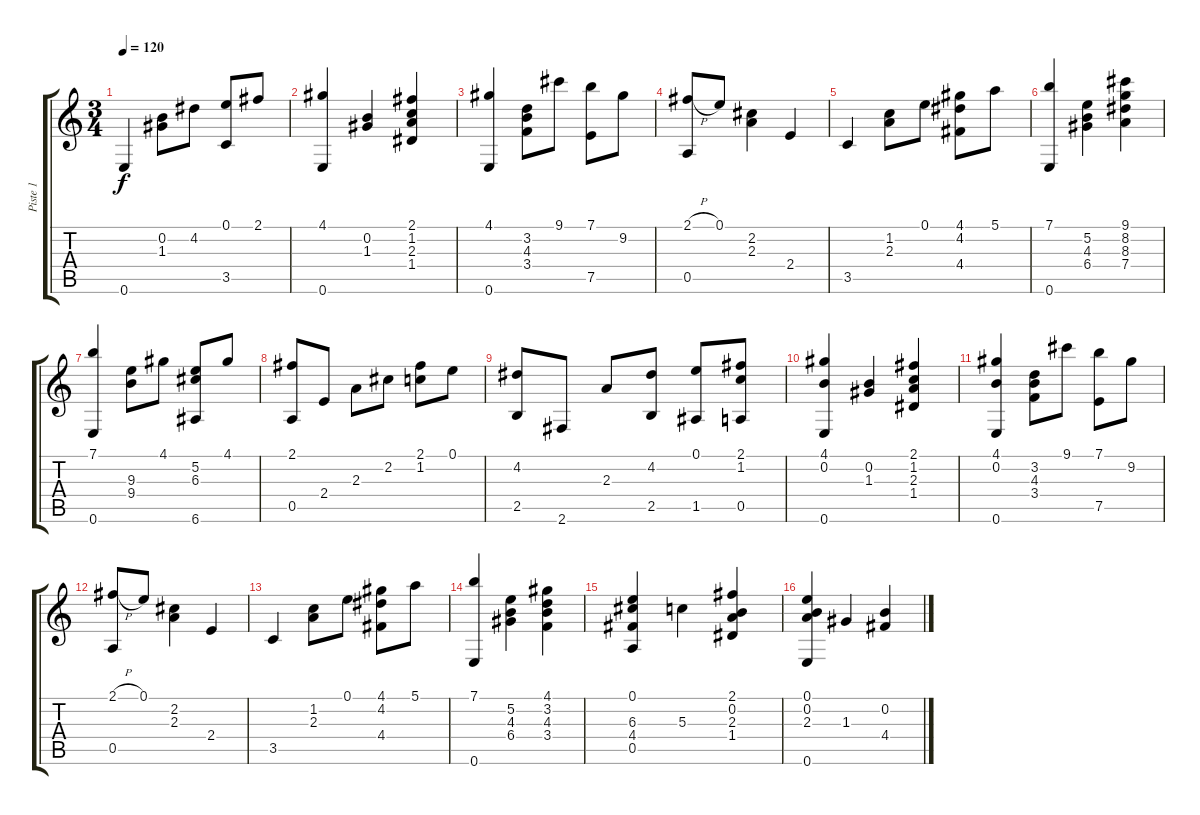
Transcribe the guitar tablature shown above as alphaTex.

\track ("Piste 1" "Piste 1") {instrument electricbasspick}
\staff {score tabs}
\tuning (E4 B3 G3 D3 A2 E2) {hide}
\ts (3 4)
\tempo 120
\clef g2
\ks c
0.6.4{dy f} (0.2 1.3).8 4.2.8 (0.1 3.5).8 2.1.8 |
(4.1 0.6).4 (0.2 1.3).4 (2.1 1.2 2.3 1.4).4 |
(4.1 0.6).4 (3.2 4.3 3.4).8 9.1.8 (7.1 7.5).8 9.2.8 |
(2.1{h} 0.5).8 0.1.8 (2.2 2.3).4 2.4.4 |
3.5.4 (1.2 2.3).8 0.1.8 (4.1 4.2 4.4).8 5.1.8 |
(7.1 0.6).4 (5.2 4.3 6.4).4 (9.1 8.2 8.3 7.4).4 |
(7.1 0.6).4 (9.3 9.4).8 4.1.8 (5.2 6.3 6.6).8 4.1.8 |
(2.1 0.5).8 2.4.8 2.3.8 2.2.8 (2.1 1.2).8 0.1.8 |
(4.2 2.5).8 2.6.8 2.3.8 (4.2 2.5).8 (0.1 1.5).8 (2.1 1.2 0.5).8 |
(4.1 0.2 0.6).4 (0.2 1.3).4 (2.1 1.2 2.3 1.4).4 |
(4.1 0.2 0.6).4 (3.2 4.3 3.4).8 9.1.8 (7.1 7.5).8 9.2.8 |
(2.1{h} 0.5).8 0.1.8 (2.2 2.3).4 2.4.4 |
3.5.4 (1.2 2.3).8 0.1.8 (4.1 4.2 4.4).8 5.1.8 |
(7.1 0.6).4 (5.2 4.3 6.4).4 (4.1 3.2 4.3 3.4).4 |
(0.1 6.3 4.4 0.5).4 5.3.4 (2.1 0.2 2.3 1.4).4 |
(0.1 0.2 2.3 0.6).4 1.3.4 (0.2 4.4).4
